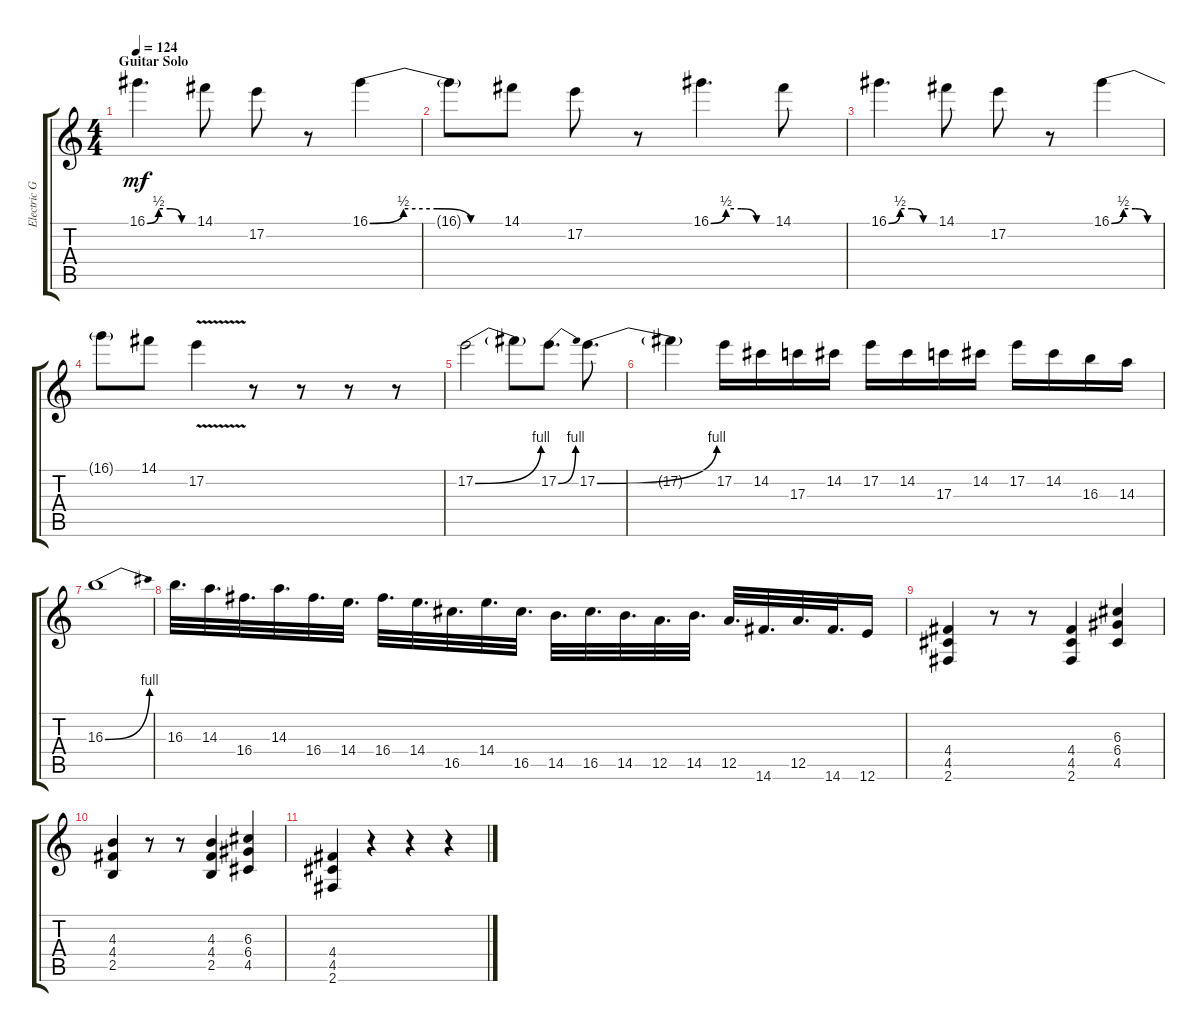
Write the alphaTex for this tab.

\track ("Electric Guitar" "Electric G") {instrument distortionguitar}
\staff {score tabs}
\tuning (E4 B3 G3 D3 A2 E2) {hide}
\ts (4 4)
\section ("" "Guitar Solo")
\tempo 124
\clef g2
\ks c
16.1{be (custom 0 0 15 2 30 2 45 0 60 0)}.4{d dy mf instrument distortionguitar} 14.1.8 17.2.8 r.8 16.1{be (custom 0 0 15 2 30 2 45 0 60 0)}.4 |
16.1{t}.8 14.1.8 17.2.8 r.8 16.1{be (custom 0 0 15 2 30 2 45 0 60 0)}.4{d} 14.1.8 |
16.1{be (custom 0 0 15 2 30 2 45 0 60 0)}.4{d} 14.1.8 17.2.8 r.8 16.1{be (custom 0 0 15 2 30 2 45 0 60 0)}.4 |
16.1{t}.8 14.1.8 17.2{v}.4 r.8 r.8 r.8 r.8 |
17.2{be (bend 0 0 60 4)}.2 17.2{t}.8 17.2{be (bend 0 0 60 4)}.8{d} 17.2{be (bend 0 0 60 4)}.8{d} |
17.2{t}.4 17.2.16 14.2.16 17.3.16 14.2.16 17.2.16 14.2.16 17.3.16 14.2.16 17.2.16 14.2.16 16.3.16 14.3.16 |
16.3{be (bend 0 0 60 4)}.1 |
16.3.32{d} 14.3.32{d} 16.4.32{d} 14.3.32{d} 16.4.32{d} 14.4.32{d} 16.4.32{d} 14.4.32{d} 16.5.32{d} 14.4.32{d} 16.5.32{d} 14.5.32{d} 16.5.32{d} 14.5.32{d} 12.5.32{d} 14.5.32{d} 12.5.32{d} 14.6.32{d} 12.5.32{d} 14.6.32{d} 12.6.16 |
(4.4 4.5 2.6).4 r.8 r.8 (4.4 4.5 2.6).4 (6.3 6.4 4.5).4 |
(4.3 4.4 2.5).4 r.8 r.8 (4.3 4.4 2.5).4 (6.3 6.4 4.5).4 |
(4.4 4.5 2.6).4 r.4 r.4 r.4
